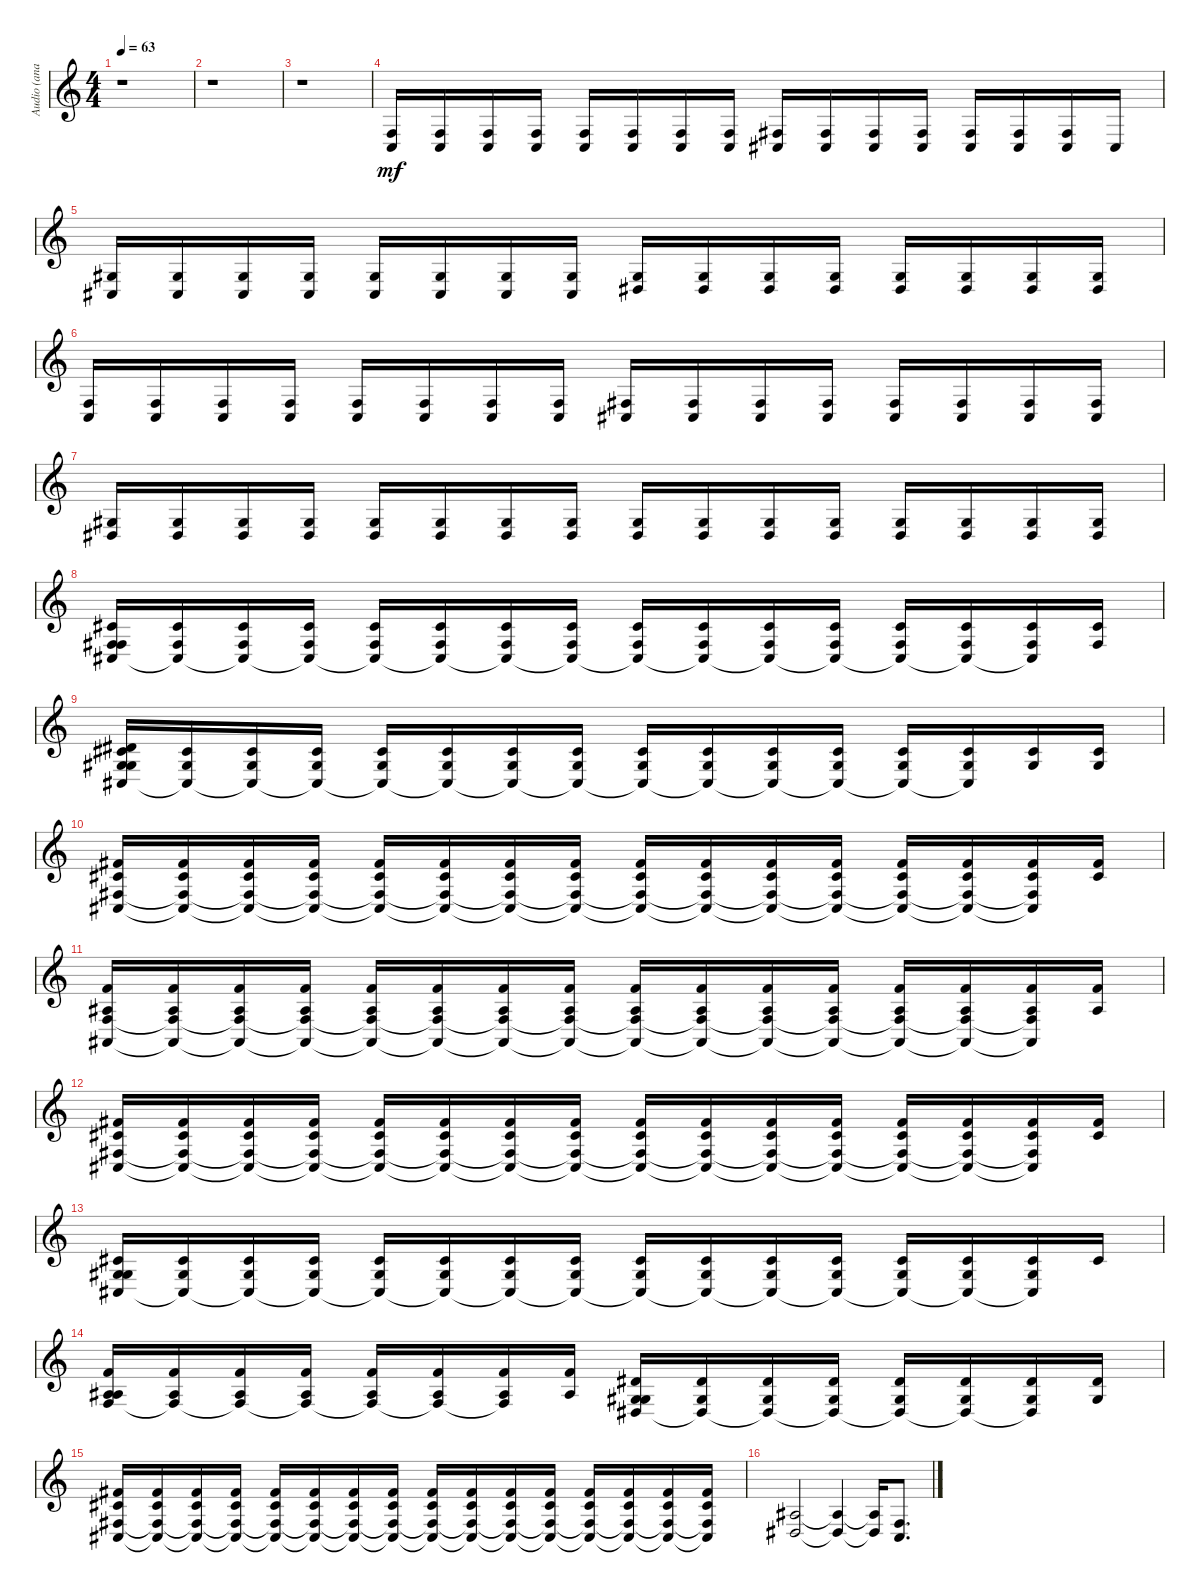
\track ("Audio" "Audio (ana") {instrument flute}
\staff {score}
\tuning (E4 B3 G3 D3 A2 E2 B1) {hide}
\ts (4 4)
\tempo 63
\clef g2
\ks c
r.1{dy mf} |
r.1 |
r.1 |
(3.4 3.5).16 (3.4 3.5).16 (3.4 3.5).16 (3.4 3.5).16 (3.4 3.5).16 (3.4 3.5).16 (3.4 3.5).16 (3.4 3.5).16 (4.4 4.5).16 (4.4 4.5).16 (4.4 4.5).16 (4.4 4.5).16 (4.4 4.5).16 (4.4 4.5).16 (4.4 4.5).16 4.5.16 |
(1.3 4.5).16 (1.3 4.5).16 (1.3 4.5).16 (1.3 4.5).16 (1.3 4.5).16 (1.3 4.5).16 (1.3 4.5).16 (1.3 4.5).16 (1.3 1.4).16 (1.3 1.4).16 (1.3 1.4).16 (1.3 1.4).16 (1.3 1.4).16 (1.3 1.4).16 (1.3 1.4).16 (1.3 1.4).16 |
(3.4 3.5).16 (3.4 3.5).16 (3.4 3.5).16 (3.4 3.5).16 (3.4 3.5).16 (3.4 3.5).16 (3.4 3.5).16 (3.4 3.5).16 (4.4 4.5).16 (4.4 4.5).16 (4.4 4.5).16 (4.4 4.5).16 (4.4 4.5).16 (4.4 4.5).16 (4.4 4.5).16 (4.4 4.5).16 |
(1.3 1.4).16 (1.3 1.4).16 (1.3 1.4).16 (1.3 1.4).16 (1.3 1.4).16 (1.3 1.4).16 (1.3 1.4).16 (1.3 1.4).16 (1.3 1.4).16 (1.3 1.4).16 (1.3 1.4).16 (1.3 1.4).16 (1.3 1.4).16 (1.3 1.4).16 (1.3 1.4).16 (1.3 1.4).16 |
(2.2 4.4 4.5 14.6).16 (2.2 4.4 4.5{t}).16 (2.2 4.4 4.5{t}).16 (2.2 4.4 4.5{t}).16 (2.2 4.4 4.5{t}).16 (2.2 4.4 4.5{t}).16 (2.2 4.4 4.5{t}).16 (2.2 4.4 4.5{t}).16 (2.2 4.4 4.5{t}).16 (2.2 4.4 4.5{t}).16 (2.2 4.4 4.5{t}).16 (2.2 4.4 4.5{t}).16 (2.2 4.4 4.5{t}).16 (2.2 4.4 4.5{t}).16 (2.2 4.4 4.5{t}).16 (2.2 4.4).16 |
(2.2 1.3 6.4 4.5 23.6).16 (2.2 1.3 4.5{t}).16 (2.2 1.3 4.5{t}).16 (2.2 1.3 4.5{t}).16 (2.2 1.3 4.5{t}).16 (2.2 1.3 4.5{t}).16 (2.2 1.3 4.5{t}).16 (2.2 1.3 4.5{t}).16 (2.2 1.3 4.5{t}).16 (2.2 1.3 4.5{t}).16 (2.2 1.3 4.5{t}).16 (2.2 1.3 4.5{t}).16 (2.2 1.3 4.5{t}).16 (2.2 1.3 4.5{t}).16 (2.2 1.3).16 (2.2 1.3).16 |
(2.1 2.2 4.4 4.5).16 (2.1 2.2 4.4{t} 4.5{t}).16 (2.1 2.2 4.4{t} 4.5{t}).16 (2.1 2.2 4.4{t} 4.5{t}).16 (2.1 2.2 4.4{t} 4.5{t}).16 (2.1 2.2 4.4{t} 4.5{t}).16 (2.1 2.2 4.4{t} 4.5{t}).16 (2.1 2.2 4.4{t} 4.5{t}).16 (2.1 2.2 4.4{t} 4.5{t}).16 (2.1 2.2 4.4{t} 4.5{t}).16 (2.1 2.2 4.4{t} 4.5{t}).16 (2.1 2.2 4.4{t} 4.5{t}).16 (2.1 2.2 4.4{t} 4.5{t}).16 (2.1 2.2 4.4{t} 4.5{t}).16 (2.1 2.2 4.4{t} 4.5{t}).16 (2.1 2.2).16 |
(1.1 3.3 3.4 1.5).16 (1.1 3.3 3.4{t} 1.5{t}).16 (1.1 3.3 3.4{t} 1.5{t}).16 (1.1 3.3 3.4{t} 1.5{t}).16 (1.1 3.3 3.4{t} 1.5{t}).16 (1.1 3.3 3.4{t} 1.5{t}).16 (1.1 3.3 3.4{t} 1.5{t}).16 (1.1 3.3 3.4{t} 1.5{t}).16 (1.1 3.3 3.4{t} 1.5{t}).16 (1.1 3.3 3.4{t} 1.5{t}).16 (1.1 3.3 3.4{t} 1.5{t}).16 (1.1 3.3 3.4{t} 1.5{t}).16 (1.1 3.3 3.4{t} 1.5{t}).16 (1.1 3.3 3.4{t} 1.5{t}).16 (1.1 3.3 3.4{t} 1.5{t}).16 (1.1 3.3).16 |
(2.1 2.2 4.4 4.5).16 (2.1 2.2 4.4{t} 4.5{t}).16 (2.1 2.2 4.4{t} 4.5{t}).16 (2.1 2.2 4.4{t} 4.5{t}).16 (2.1 2.2 4.4{t} 4.5{t}).16 (2.1 2.2 4.4{t} 4.5{t}).16 (2.1 2.2 4.4{t} 4.5{t}).16 (2.1 2.2 4.4{t} 4.5{t}).16 (2.1 2.2 4.4{t} 4.5{t}).16 (2.1 2.2 4.4{t} 4.5{t}).16 (2.1 2.2 4.4{t} 4.5{t}).16 (2.1 2.2 4.4{t} 4.5{t}).16 (2.1 2.2 4.4{t} 4.5{t}).16 (2.1 2.2 4.4{t} 4.5{t}).16 (2.1 2.2 4.4{t} 4.5{t}).16 (2.1 2.2).16 |
(2.2 1.3 6.4 4.5).16 (2.2 1.3 4.5{t}).16 (2.2 1.3 4.5{t}).16 (2.2 1.3 4.5{t}).16 (2.2 1.3 4.5{t}).16 (2.2 1.3 4.5{t}).16 (2.2 1.3 4.5{t}).16 (2.2 1.3 4.5{t}).16 (2.2 1.3 4.5{t}).16 (2.2 1.3 4.5{t}).16 (2.2 1.3 4.5{t}).16 (2.2 1.3 4.5{t}).16 (2.2 1.3 4.5{t}).16 (2.2 1.3 4.5{t}).16 (2.2 1.3 4.5{t}).16 2.2.16 |
(1.1 3.3 3.4 13.5).16 (1.1 3.3 3.4{t}).16 (1.1 3.3 3.4{t}).16 (1.1 3.3 3.4{t}).16 (1.1 3.3 3.4{t}).16 (1.1 3.3 3.4{t}).16 (1.1 3.3 3.4{t}).16 (1.1 3.3).16 (4.2 1.3 1.4 11.5).16 (4.2 1.3 1.4{t}).16 (4.2 1.3 1.4{t}).16 (4.2 1.3 1.4{t}).16 (4.2 1.3 1.4{t}).16 (4.2 1.3 1.4{t}).16 (4.2 1.3 1.4{t}).16 (4.2 1.3).16 |
(2.1 2.2 4.4 4.5).16 (2.1 2.2 4.4{t} 4.5{t}).16 (2.1 2.2 4.4{t} 4.5{t}).16 (2.1 2.2 4.4{t} 4.5{t}).16 (2.1 2.2 4.4{t} 4.5{t}).16 (2.1 2.2 4.4{t} 4.5{t}).16 (2.1 2.2 4.4{t} 4.5{t}).16 (2.1 2.2 4.4{t} 4.5{t}).16 (2.1 2.2 4.4{t} 4.5{t}).16 (2.1 2.2 4.4{t} 4.5{t}).16 (2.1 2.2 4.4{t} 4.5{t}).16 (2.1 2.2 4.4{t} 4.5{t}).16 (2.1 2.2 4.4{t} 4.5{t}).16 (2.1 2.2 4.4{t} 4.5{t}).16 (2.1 2.2 4.4{t} 4.5{t}).16 (2.1 2.2 4.4{t} 4.5{t}).16 |
(3.3 1.4).2 (3.3{t} 1.4{t}).4 (3.3{t} 1.4{t}).16 (3.4 3.5).8{d}
